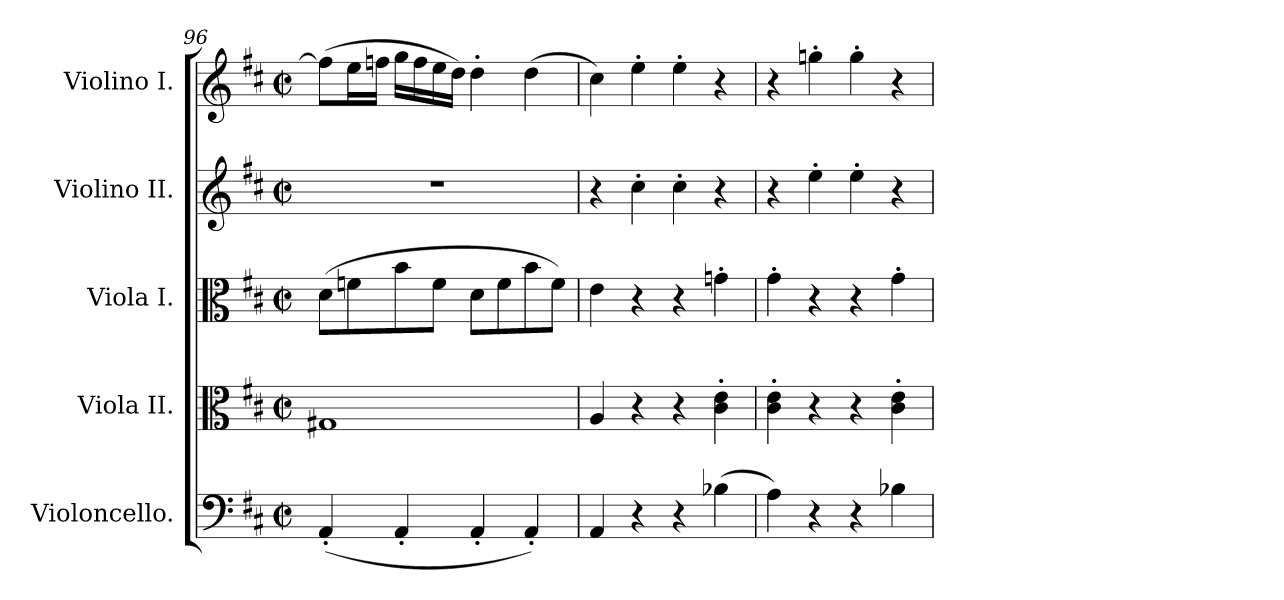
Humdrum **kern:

**kern	**kern	**kern	**kern	**kern
*part5	*part4	*part3	*part2	*part1
*staff5	*staff4	*staff3	*staff2	*staff1
*I"Violoncello.	*I"Viola II.	*I"Viola I.	*I"Violino II.	*I"Violino I.
*I'Vc	*I'Vla	*I'Vla	*I'Vln	*I'Vln
*clefF4	*clefC3	*clefC3	*clefG2	*clefG2
*k[f#c#]	*k[f#c#]	*k[f#c#]	*k[f#c#]	*k[f#c#]
*M2/2	*M2/2	*M2/2	*M2/2	*M2/2
*met(c|)	*met(c|)	*met(c|)	*met(c|)	*met(c|)
=96	=96	=96	=96	=96
(<4AA'/	1G#X	(>8d\L	1r	(>8ff\L]
.	.	8fn\	.	16ee\L
.	.	.	.	16ffn\JJ
4AA'/	.	8b\	.	16gg\LL
.	.	.	.	16ff\
.	.	8f\J	.	16ee\
.	.	.	.	16dd\JJ)
4AA'/	.	8d\L	.	4dd'\
.	.	8f\	.	.
4AA'/)	.	8b\	.	(>4dd\
.	.	8f\J)	.	.
=97	=97	=97	=97	=97
4AA/	4A/	4e\	4r	4cc#\)
4r	4r	4r	4cc#'\	4ee'\
4r	4r	4r	4cc#'\	4ee'\
(>4B-X\	4c#\' 4e\'	4gn'\	4r	4r
=98	=98	=98	=98	=98
4A\)	4c#\' 4e\'	4g'\	4r	4r
4r	4r	4r	4ee'\	4ggn'\
4r	4r	4r	4ee'\	4gg'\
4B-X\	4c#\' 4e\'	4g'\	4r	4r
=	=	=	=	=
*-	*-	*-	*-	*-
